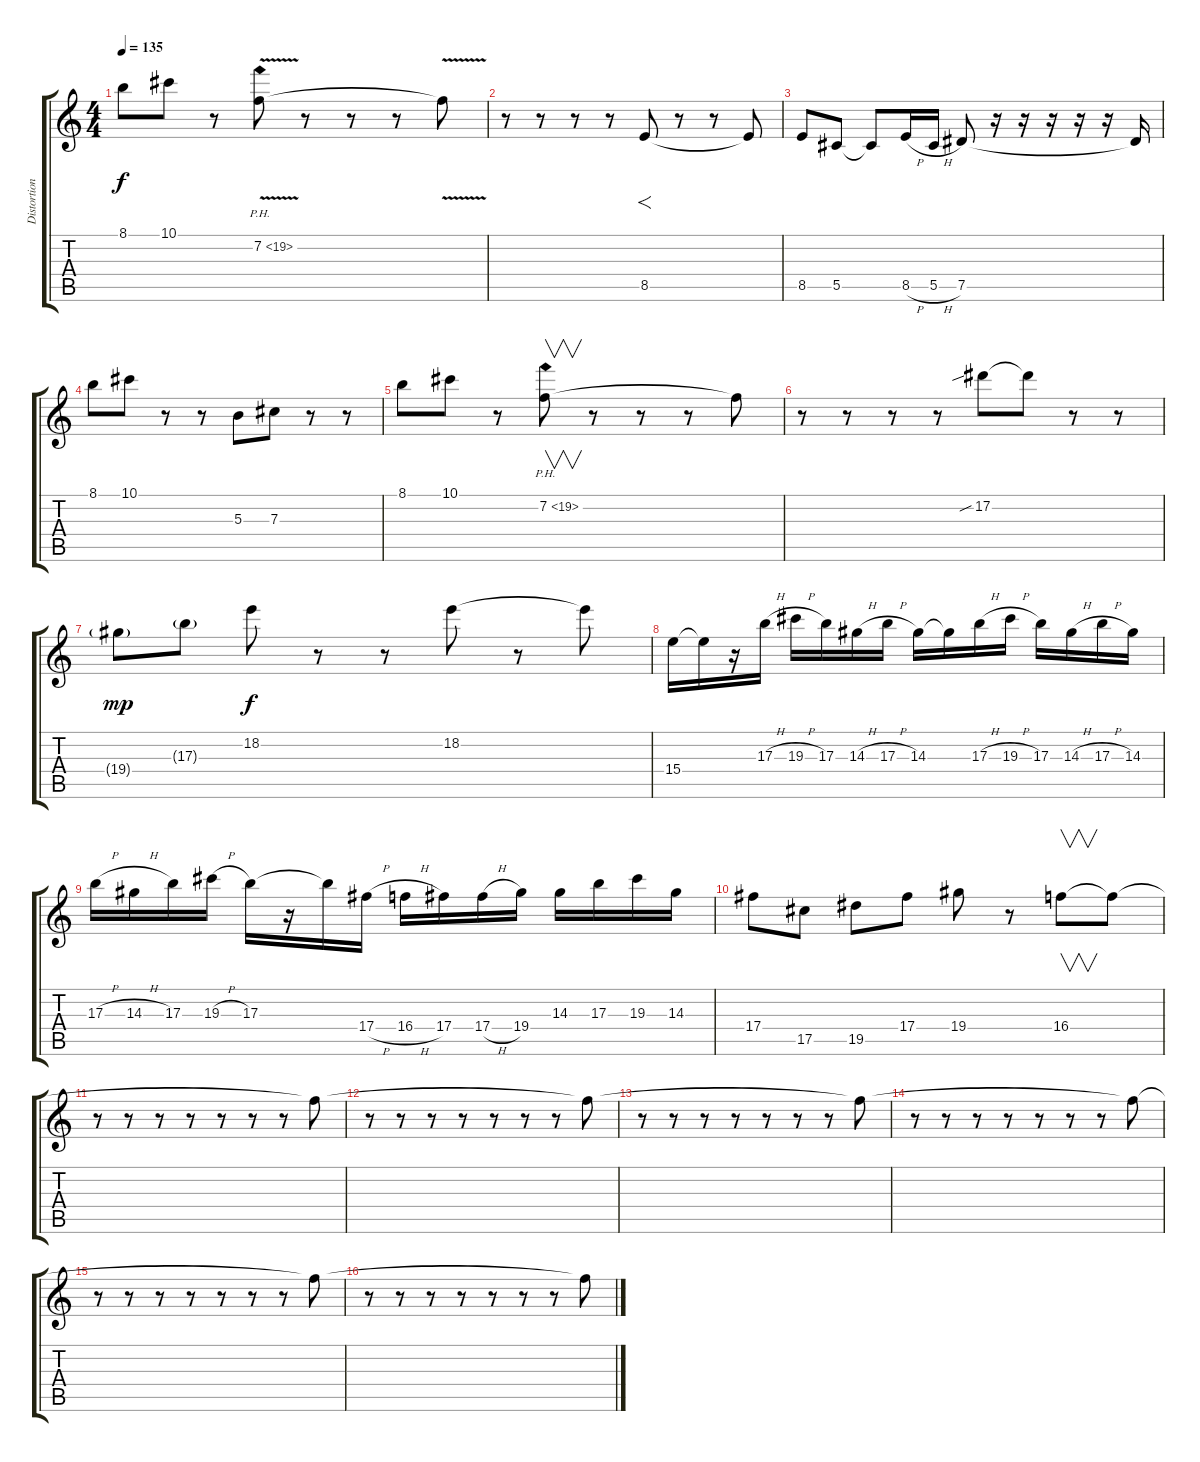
\track ("Distortion 2" "Distortion") {instrument distortionguitar}
\staff {score tabs}
\tuning (Eb4 Bb3 Gb3 Db3 Ab2 Db2) {hide}
\ts (4 4)
\tempo 135
\clef g2
\ks c
8.1.8{dy f} 10.1.8 r.8 7.2{ph 12 v}.8 r.8 r.8 r.8 7.2{t}.8 |
r.8 r.8 r.8 r.8 8.5.8{f} r.8 r.8 8.5{t}.8 |
8.5.8 5.5.8 5.5{t}.8 8.5{h}.16 5.5{h}.16 7.5.8 r.16 r.16 r.16 r.16 r.16 7.5{t}.16 |
8.1.8 10.1.8 r.8 r.8 5.3.8 7.3.8 r.8 r.8 |
8.1.8 10.1.8 r.8 7.2{ph 12}.8{v} r.8 r.8 r.8 7.2{t}.8 |
r.8 r.8 r.8 r.8 17.2{sib}.8 17.2{t}.8 r.8 r.8 |
19.4{g}.8{dy mp} 17.3{g}.8 18.2.8{dy f} r.8 r.8 18.2.8 r.8 18.2{t}.8 |
15.4.16 15.4{t}.16 r.16 17.3{h}.16 19.3{h}.16 17.3.16 14.3{h}.16 17.3{h}.16 14.3.16 14.3{t}.16 17.3{h}.16 19.3{h}.16 17.3.16 14.3{h}.16 17.3{h}.16 14.3.16 |
17.3{h}.16 14.3{h}.16 17.3.16 19.3{h}.16 17.3.16 r.16 17.3{t}.16 17.4{h}.16 16.4{h}.16 17.4.16 17.4{h}.16 19.4.16 14.3.16 17.3.16 19.3.16 14.3.16 |
17.4.8 17.5.8 19.5.8 17.4.8 19.4.8 r.8 16.4.8{v} 16.4{t}.8 |
r.8 r.8 r.8 r.8 r.8 r.8 r.8 16.4{t}.8 |
r.8 r.8 r.8 r.8 r.8 r.8 r.8 16.4{t}.8 |
r.8 r.8 r.8 r.8 r.8 r.8 r.8 16.4{t}.8 |
r.8 r.8 r.8 r.8 r.8 r.8 r.8 16.4{t}.8 |
r.8 r.8 r.8 r.8 r.8 r.8 r.8 16.4{t}.8 |
r.8 r.8 r.8 r.8 r.8 r.8 r.8 16.4{t}.8
